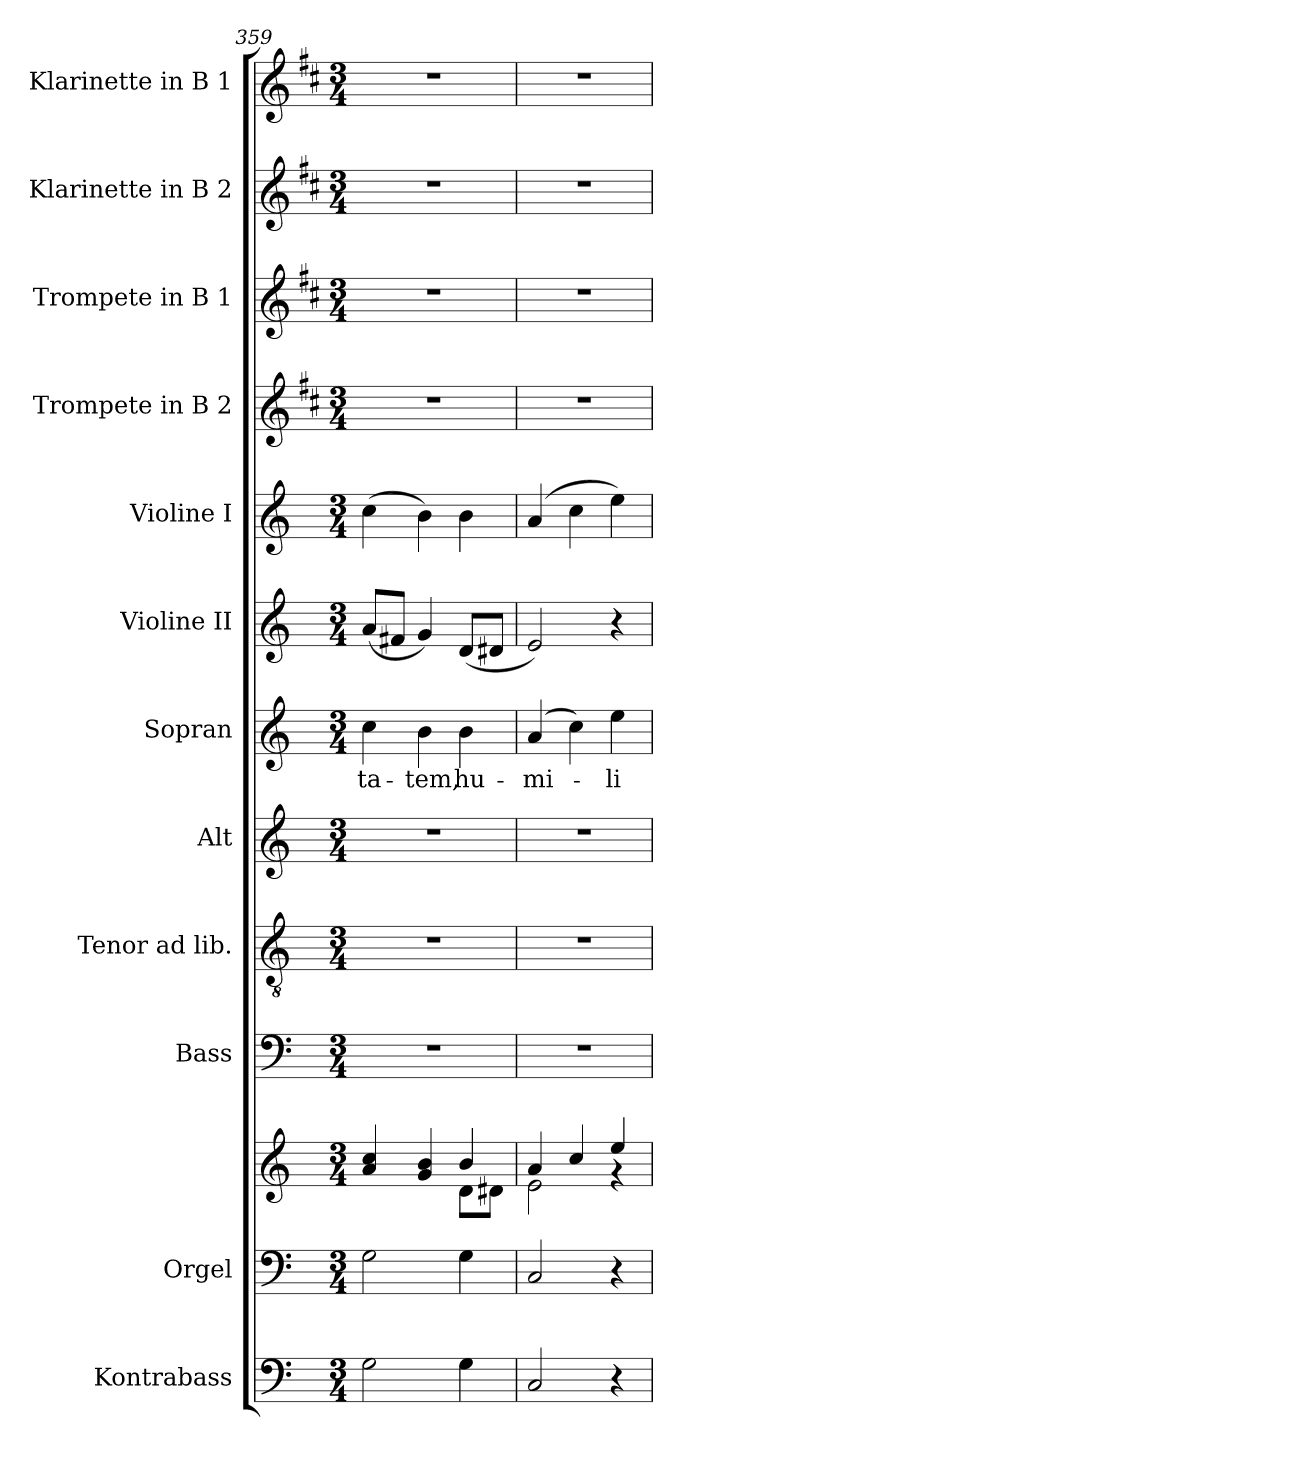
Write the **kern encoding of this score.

**kern	**kern	**kern	**kern	**kern	**kern	**kern	**text	**kern	**kern	**kern	**kern	**kern	**kern
*part12	*part11	*part11	*part10	*part9	*part8	*part7	*part7	*part6	*part5	*part4	*part3	*part2	*part1
*staff13	*staff12	*staff11	*staff10	*staff9	*staff8	*staff7	*staff7	*staff6	*staff5	*staff4	*staff3	*staff2	*staff1
*I"Kontrabass	*I"Orgel	*	*I"Bass	*I"Tenor ad lib.	*I"Alt	*I"Sopran	*	*I"Violine II	*I"Violine I	*I"Trompete in B 2	*I"Trompete in B 1	*I"Klarinette in B 2	*I"Klarinette in B 1
*I'Kb.	*I'Org.	*	*I'B	*I'T	*I'A	*I'S	*	*I'Vl. II	*I'Vl. I	*	*	*	*
*clefF4	*clefF4	*clefG2	*clefF4	*clefGv2	*clefG2	*clefG2	*	*clefG2	*clefG2	*clefG2	*clefG2	*clefG2	*clefG2
*ITrd7c12	*	*	*	*	*	*	*	*	*	*ITrd1c2	*ITrd1c2	*ITrd1c2	*ITrd1c2
*k[]	*k[]	*k[]	*k[]	*k[]	*k[]	*k[]	*	*k[]	*k[]	*k[]	*k[]	*k[]	*k[]
*C:	*C:	*C:	*C:	*C:	*C:	*C:	*	*C:	*C:	*C:	*C:	*C:	*C:
*M3/4	*M3/4	*M3/4	*M3/4	*M3/4	*M3/4	*M3/4	*	*M3/4	*M3/4	*M3/4	*M3/4	*M3/4	*M3/4
=359	=359	=359	=359	=359	=359	=359	=359	=359	=359	=359	=359	=359	=359
*	*	*^	*	*	*	*	*	*	*	*	*	*	*
!	!	!	!	!	!	!	!	!LO:LY:b	!	!	!	!	!	!
2GG\	2G\	4a/ 4cc/	2ryy	2.r	2.r	2.r	4cc\	-ta-	(<8a/L	(>4cc\	2.r	2.r	2.r	2.r
.	.	.	.	.	.	.	.	.	8f#X/J	.	.	.	.	.
!	!	!	!	!	!	!	!	!LO:LY:b	!	!	!	!	!	!
.	.	4g/ 4b/	.	.	.	.	4b\	-tem,	4g/)	4b\)	.	.	.	.
!	!	!	!	!	!	!	!	!LO:LY:b	!	!	!	!	!	!
4GG\	4G\	4b/	8d\L	.	.	.	4b\	hu-	(<8d/L	4b\	.	.	.	.
.	.	.	8d#X\J	.	.	.	.	.	8d#X/J	.	.	.	.	.
=360	=360	=360	=360	=360	=360	=360	=360	=360	=360	=360	=360	=360	=360	=360
!	!	!	!	!	!	!	!	!LO:LY:b	!	!	!	!	!	!
2CC/	2C/	4a/	2e\	2.r	2.r	2.r	(4a/	-mi-	2e/)	(4a/	2.r	2.r	2.r	2.r
.	.	4cc/	.	.	.	.	4cc\)	.	.	4cc\	.	.	.	.
!	!	!	!	!	!	!	!	!LO:LY:b	!	!	!	!	!	!
4r	4r	4ee/	4rf	.	.	.	4ee\	-li-	4r	4ee\)	.	.	.	.
*	*	*v	*v	*	*	*	*	*	*	*	*	*	*	*
=	=	=	=	=	=	=	=	=	=	=	=	=	=
*-	*-	*-	*-	*-	*-	*-	*-	*-	*-	*-	*-	*-	*-
